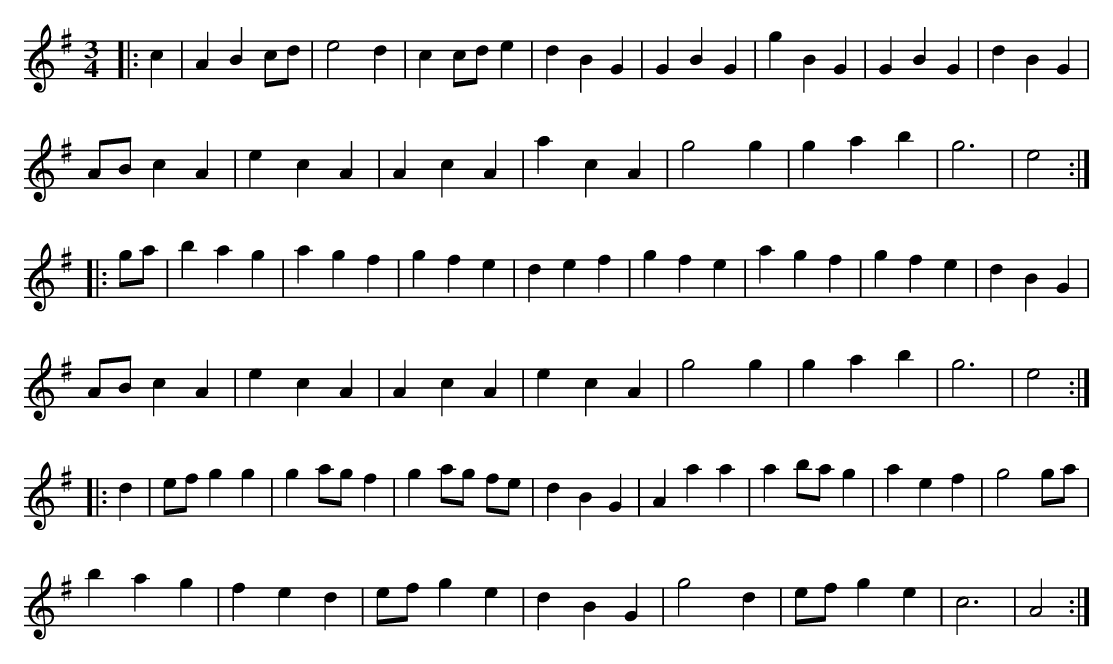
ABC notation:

X:1
M:3/4
K:Ador
|:c2|A2 B2 cd|e4 d2|c2 cd e2|d2 B2 G2|G2 B2 G2|g2 B2 G2|G2 B2 G2|d2 B2 G2|
AB c2 A2|e2 c2 A2|A2 c2 A2|a2 c2 A2|g4 g2|g2 a2 b2|g6|e4:|
|:ga|b2 a2 g2|a2 g2 f2|g2 f2 e2|d2 e2 f2|g2 f2 e2|a2 g2 f2|g2 f2 e2|d2 B2 G2|
AB c2 A2|e2 c2 A2|A2 c2 A2|e2 c2 A2|g4 g2|g2 a2 b2|g6|e4:|
|:d2|ef g2 g2|g2 ag f2|g2 ag fe|d2 B2 G2|A2 a2 a2|a2 ba g2|a2 e2 f2|g4 ga|
b2 a2 g2|f2 e2 d2|ef g2 e2|d2 B2 G2|g4 d2|ef g2 e2|c6|A4:|
